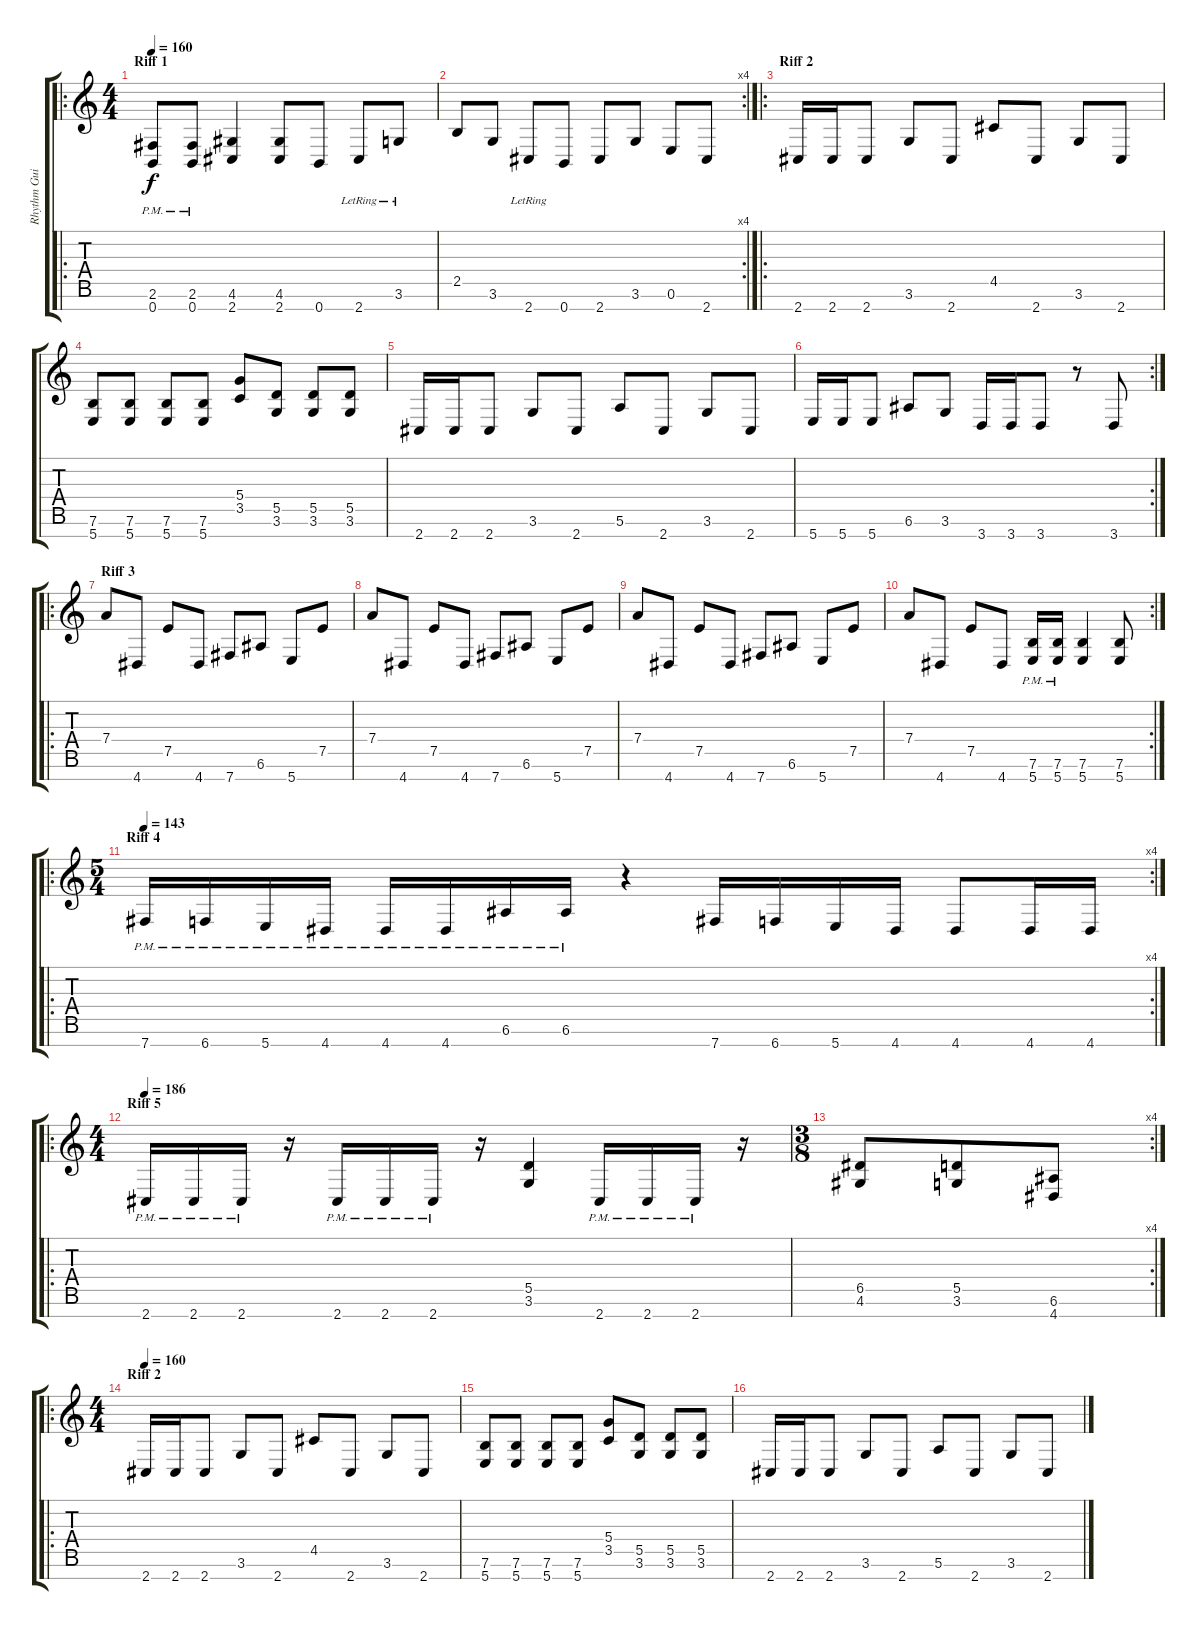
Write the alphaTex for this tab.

\track ("Rhythm Guitar R" "Rhythm Gui") {instrument overdrivenguitar}
\staff {score tabs}
\tuning (E4 B3 G3 D3 A2 E2 B1) {hide}
\ro
\ts (4 4)
\section ("" "Riff 1")
\tempo 160
\clef g2
\ks c
(2.6{pm} 0.7{pm}).8{dy f instrument overdrivenguitar} (2.6{pm} 0.7{pm}).8 (4.6 2.7).4 (4.6 2.7).8 0.7.8 2.7{lr}.8 3.6{lr}.8 |
\rc 4
2.5.8 3.6.8 2.7{lr}.8 0.7.8 2.7.8 3.6.8 0.6.8 2.7.8 |
\ro
\section ("" "Riff 2")
2.7.16 2.7.16 2.7.8 3.6.8 2.7.8 4.5.8 2.7.8 3.6.8 2.7.8 |
(7.6 5.7).8 (7.6 5.7).8 (7.6 5.7).8 (7.6 5.7).8 (5.4 3.5).8 (5.5 3.6).8 (5.5 3.6).8 (5.5 3.6).8 |
2.7.16 2.7.16 2.7.8 3.6.8 2.7.8 5.6.8 2.7.8 3.6.8 2.7.8 |
\rc 2
5.7.16 5.7.16 5.7.8 6.6.8 3.6.8 3.7.16 3.7.16 3.7.8 r.8 3.7.8 |
\ro
\section ("" "Riff 3")
7.4.8 4.7.8 7.5.8 4.7.8 7.7.8 6.6.8 5.7.8 7.5.8 |
7.4.8 4.7.8 7.5.8 4.7.8 7.7.8 6.6.8 5.7.8 7.5.8 |
7.4.8 4.7.8 7.5.8 4.7.8 7.7.8 6.6.8 5.7.8 7.5.8 |
\rc 2
7.4.8 4.7.8 7.5.8 4.7.8 (7.6{pm} 5.7{pm}).16 (7.6{pm} 5.7{pm}).16 (7.6 5.7).4 (7.6 5.7).8 |
\ro
\rc 4
\ts (5 4)
\section ("" "Riff 4")
\tempo 143
7.7{pm}.16 6.7{pm}.16 5.7{pm}.16 4.7{pm}.16 4.7{pm}.16 4.7{pm}.16 6.6{pm}.16 6.6{pm}.16 r.4 7.7.16 6.7.16 5.7.16 4.7.16 4.7.8 4.7.16 4.7.16 |
\ro
\ts (4 4)
\section ("" "Riff 5")
\tempo 186
2.7{pm}.16 2.7{pm}.16 2.7{pm}.16 r.16 2.7{pm}.16 2.7{pm}.16 2.7{pm}.16 r.16 (5.5 3.6).4 2.7{pm}.16 2.7{pm}.16 2.7{pm}.16 r.16 |
\rc 4
\ts (3 8)
(6.5 4.6).8 (5.5 3.6).8 (6.6 4.7).8 |
\ro
\ts (4 4)
\section ("" "Riff 2")
\tempo 160
2.7.16 2.7.16 2.7.8 3.6.8 2.7.8 4.5.8 2.7.8 3.6.8 2.7.8 |
(7.6 5.7).8 (7.6 5.7).8 (7.6 5.7).8 (7.6 5.7).8 (5.4 3.5).8 (5.5 3.6).8 (5.5 3.6).8 (5.5 3.6).8 |
2.7.16 2.7.16 2.7.8 3.6.8 2.7.8 5.6.8 2.7.8 3.6.8 2.7.8
